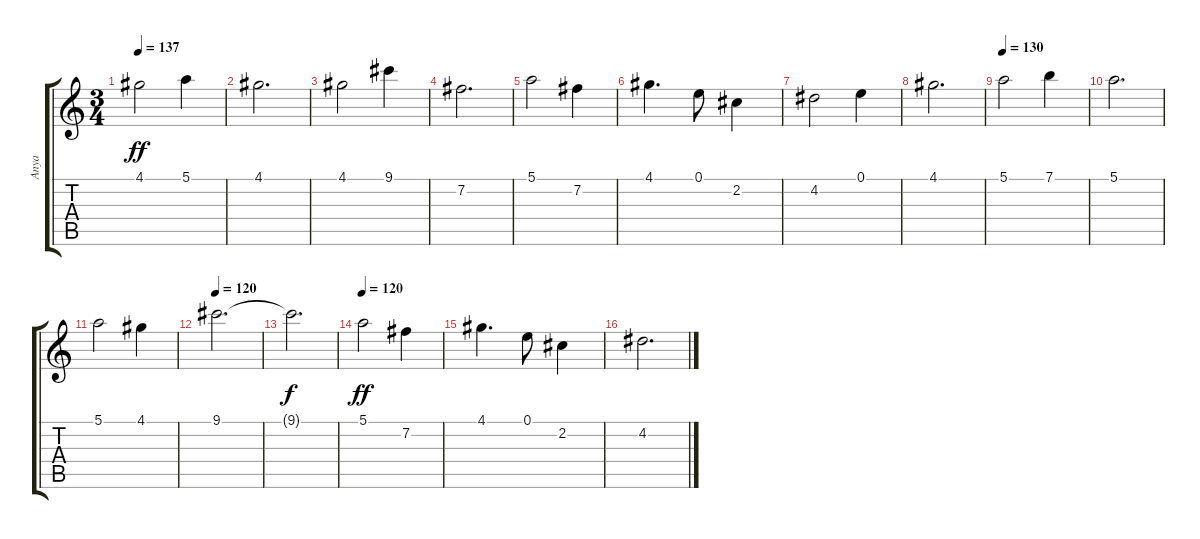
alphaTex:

\track ("Anya" "Anya") {instrument distortionguitar}
\staff {score tabs}
\tuning (E4 B3 G3 D3 A2 E2) {hide}
\ts (3 4)
\tempo 137
\clef g2
\ks c
4.1.2{dy ff} 5.1.4 |
4.1.2{d} |
4.1.2 9.1.4 |
7.2.2{d} |
5.1.2 7.2.4 |
4.1.4{d} 0.1.8 2.2.4 |
4.2.2 0.1.4 |
4.1.2{d} |
\tempo 130
5.1.2 7.1.4 |
5.1.2{d} |
5.1.2 4.1.4 |
\tempo 120
9.1.2{d} |
9.1{t}.2{d dy f} |
\tempo 120
5.1.2{dy ff} 7.2.4 |
4.1.4{d} 0.1.8 2.2.4 |
4.2.2{d}
